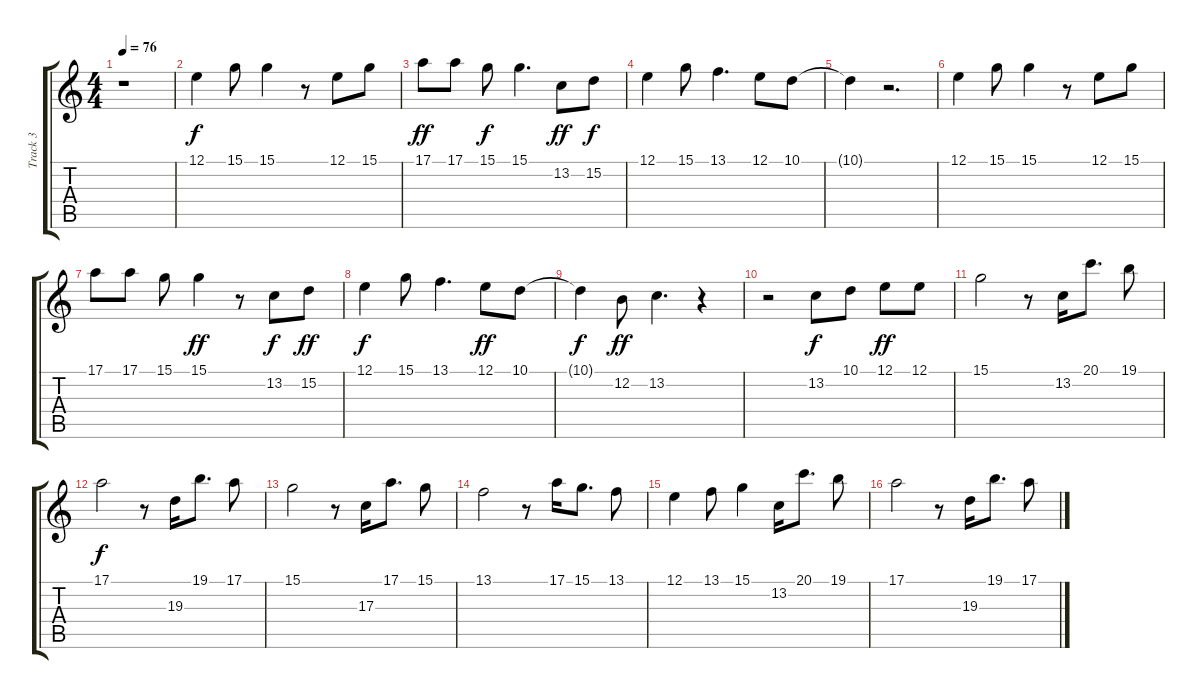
\track ("Track 3" "Track 3") {instrument stringensemble2}
\staff {score tabs}
\tuning (E4 B3 G3 D3 A2 E2) {hide}
\ts (4 4)
\tempo 76
\clef g2
\ks c
r.1{dy f} |
12.1.4 15.1.8 15.1.4 r.8 12.1.8 15.1.8 |
17.1.8{dy ff} 17.1.8 15.1.8{dy f} 15.1.4{d} 13.2.8{dy ff} 15.2.8{dy f} |
12.1.4 15.1.8 13.1.4{d} 12.1.8 10.1.8 |
10.1{t}.4 r.2{d} |
12.1.4 15.1.8 15.1.4 r.8 12.1.8 15.1.8 |
17.1.8 17.1.8 15.1.8 15.1.4{dy ff} r.8 13.2.8{dy f} 15.2.8{dy ff} |
12.1.4{dy f} 15.1.8 13.1.4{d} 12.1.8{dy ff} 10.1.8 |
10.1{t}.4{dy f} 12.2.8{dy ff} 13.2.4{d} r.4 |
r.2 13.2.8{dy f} 10.1.8 12.1.8{dy ff} 12.1.8 |
15.1.2 r.8 13.2.16 20.1.8{d} 19.1.8 |
17.1.2{dy f} r.8 19.3.16 19.1.8{d} 17.1.8 |
15.1.2 r.8 17.3.16 17.1.8{d} 15.1.8 |
13.1.2 r.8 17.1.16 15.1.8{d} 13.1.8 |
12.1.4 13.1.8 15.1.4 13.2.16 20.1.8{d} 19.1.8 |
17.1.2 r.8 19.3.16 19.1.8{d} 17.1.8
